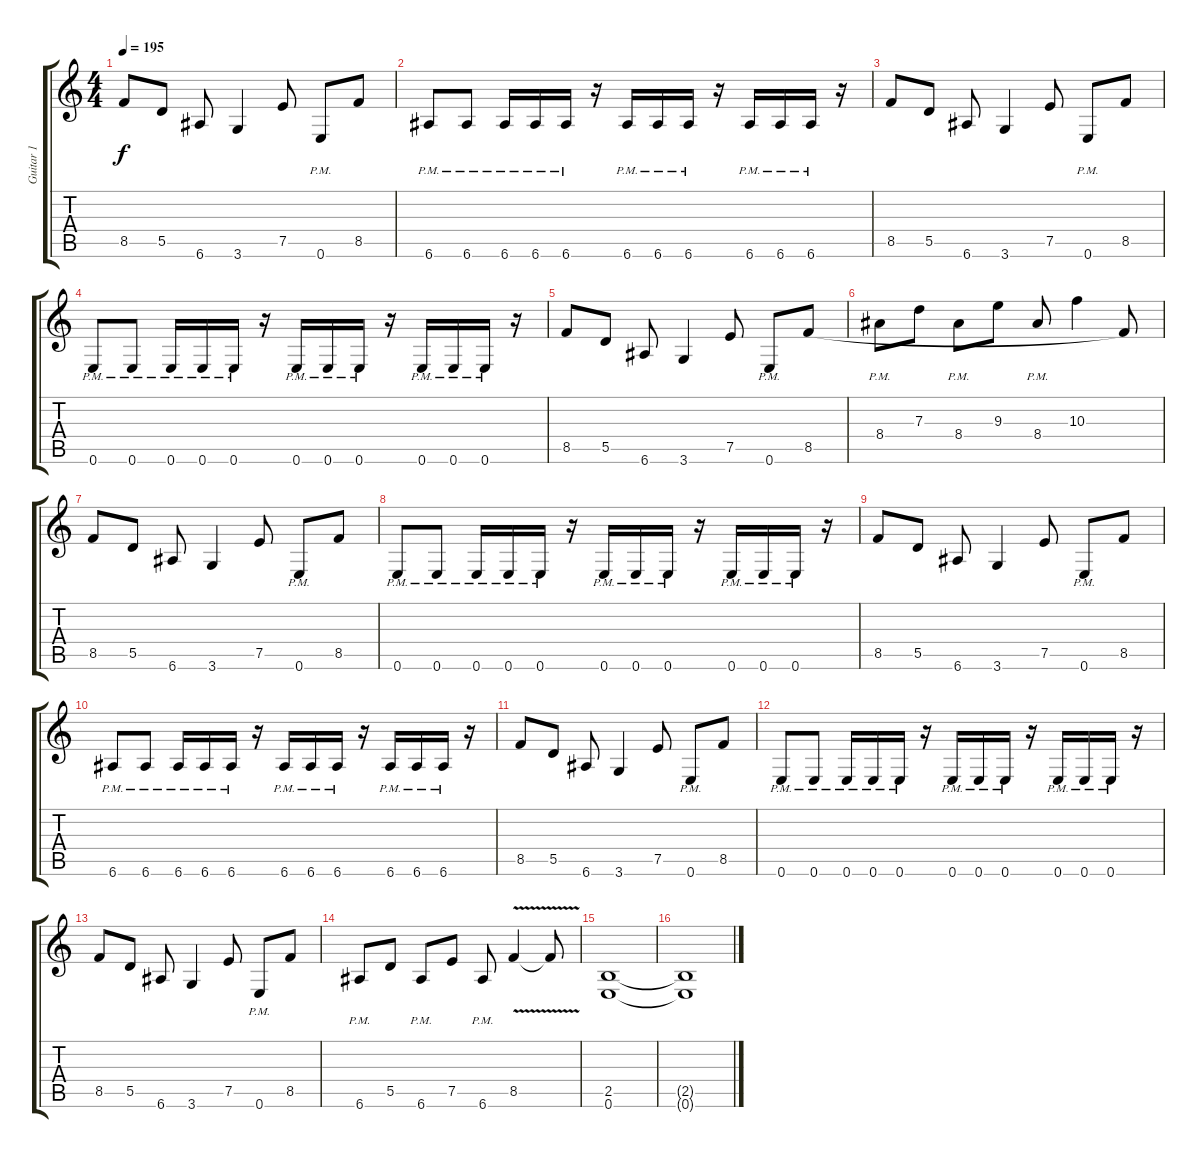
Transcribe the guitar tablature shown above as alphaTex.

\track ("Guitar 1" "Guitar 1") {instrument overdrivenguitar}
\staff {score tabs}
\tuning (E4 B3 G3 D3 A2 E2) {hide}
\ts (4 4)
\tempo 195
\clef g2
\ks c
8.5.8{dy f} 5.5.8 6.6.8 3.6.4 7.5.8 0.6{pm}.8 8.5.8 |
6.6{pm}.8 6.6{pm}.8 6.6{pm}.16 6.6{pm}.16 6.6{pm}.16 r.16 6.6{pm}.16 6.6{pm}.16 6.6{pm}.16 r.16 6.6{pm}.16 6.6{pm}.16 6.6{pm}.16 r.16 |
8.5.8 5.5.8 6.6.8 3.6.4 7.5.8 0.6{pm}.8 8.5.8 |
0.6{pm}.8 0.6{pm}.8 0.6{pm}.16 0.6{pm}.16 0.6{pm}.16 r.16 0.6{pm}.16 0.6{pm}.16 0.6{pm}.16 r.16 0.6{pm}.16 0.6{pm}.16 0.6{pm}.16 r.16 |
8.5.8 5.5.8 6.6.8 3.6.4 7.5.8 0.6{pm}.8 8.5.8 |
8.4{pm}.8 7.3.8 8.4{pm}.8 9.3.8 8.4{pm}.8 10.3.4 8.5{t}.8 |
8.5.8 5.5.8 6.6.8 3.6.4 7.5.8 0.6{pm}.8 8.5.8 |
0.6{pm}.8 0.6{pm}.8 0.6{pm}.16 0.6{pm}.16 0.6{pm}.16 r.16 0.6{pm}.16 0.6{pm}.16 0.6{pm}.16 r.16 0.6{pm}.16 0.6{pm}.16 0.6{pm}.16 r.16 |
8.5.8 5.5.8 6.6.8 3.6.4 7.5.8 0.6{pm}.8 8.5.8 |
6.6{pm}.8 6.6{pm}.8 6.6{pm}.16 6.6{pm}.16 6.6{pm}.16 r.16 6.6{pm}.16 6.6{pm}.16 6.6{pm}.16 r.16 6.6{pm}.16 6.6{pm}.16 6.6{pm}.16 r.16 |
8.5.8 5.5.8 6.6.8 3.6.4 7.5.8 0.6{pm}.8 8.5.8 |
0.6{pm}.8 0.6{pm}.8 0.6{pm}.16 0.6{pm}.16 0.6{pm}.16 r.16 0.6{pm}.16 0.6{pm}.16 0.6{pm}.16 r.16 0.6{pm}.16 0.6{pm}.16 0.6{pm}.16 r.16 |
8.5.8 5.5.8 6.6.8 3.6.4 7.5.8 0.6{pm}.8 8.5.8 |
6.6{pm}.8 5.5.8 6.6{pm}.8 7.5.8 6.6{pm}.8 8.5{v}.4 8.5{t}.8 |
(2.5 0.6).1 |
(2.5{t} 0.6{t}).1
